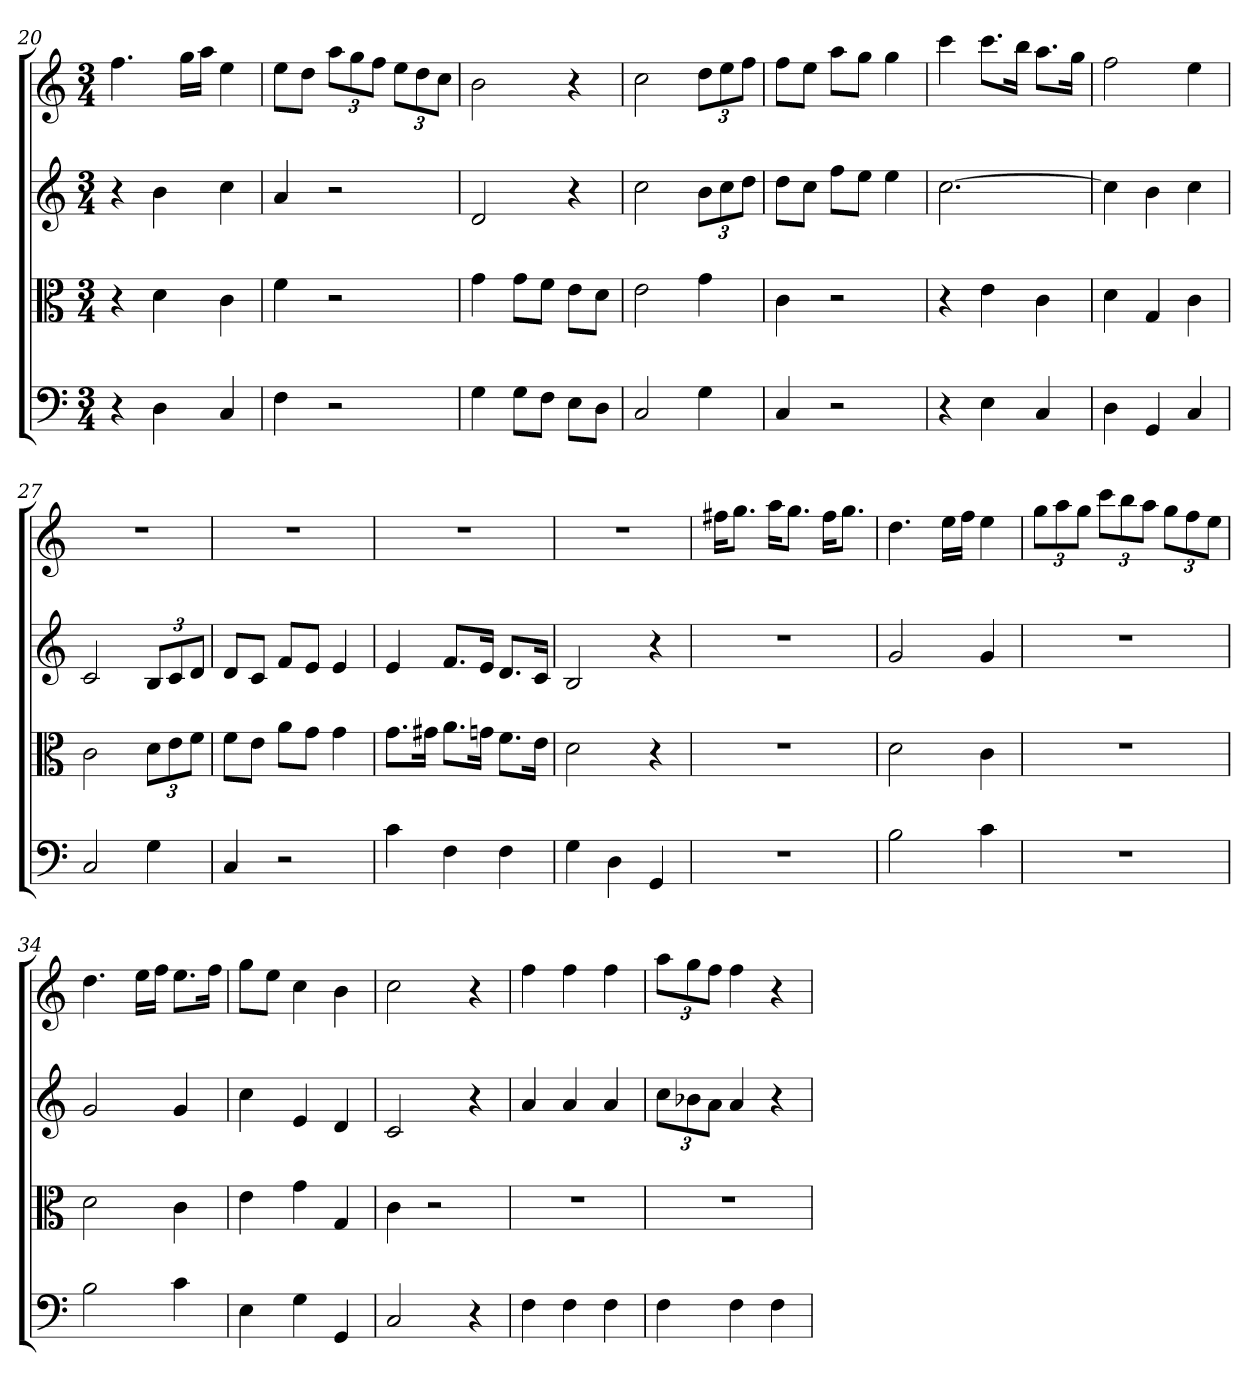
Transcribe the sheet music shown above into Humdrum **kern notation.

**kern	**kern	**kern	**kern
*part4	*part3	*part2	*part1
*staff4	*staff3	*staff2	*staff1
*clefF4	*clefC3	*	*
*k[]	*k[]	*k[]	*k[]
*C:	*C:	*C:	*C:
*M3/4	*M3/4	*M3/4	*M3/4
=20	=20	=20	=20
4r	4r	4r	4.ff
4D	4d	4b	.
.	.	.	16ggLL
.	.	.	16aaJJ
4C	4c	4cc	4ee
=21	=21	=21	=21
4F	4f	4a	8eeL
.	.	.	8ddJ
2r	2r	2r	12aaL
.	.	.	12gg
.	.	.	12ffJ
.	.	.	12eeL
.	.	.	12dd
.	.	.	12ccJ
=22	=22	=22	=22
4G	4g	2d	2b
8G\L	8g\L	.	.
8F\J	8f\J	.	.
8E\L	8e\L	4r	4r
8D\J	8d\J	.	.
=23	=23	=23	=23
2C	2e	2cc	2cc
4G	4g	12bL	12ddL
.	.	12cc	12ee
.	.	12ddJ	12ffJ
=24	=24	=24	=24
4C	4c	8ddL	8ffL
.	.	8ccJ	8eeJ
2r	2r	8ffL	8aaL
.	.	8eeJ	8ggJ
.	.	4ee	4gg
=25	=25	=25	=25
4r	4r	[2.cc	4ccc
4E	4e	.	8.cccL
.	.	.	16bbJk
4C	4c	.	8.aaL
.	.	.	16ggJk
=26	=26	=26	=26
4D	4d	4cc]	2ff
4GG	4G	4b	.
4C	4c	4cc	4ee
=27	=27	=27	=27
2C	2c	2c	2.r
4G	12d\L	12BL	.
.	12e\	12c	.
.	12f\J	12dJ	.
=28	=28	=28	=28
4C	8f\L	8dL	2.r
.	8e\J	8cJ	.
2r	8a\L	8fL	.
.	8g\J	8eJ	.
.	4g	4e	.
=29	=29	=29	=29
4c	8.g\L	4e	2.r
.	16g#X\Jk	.	.
4F	8.a\L	8.fL	.
.	16gn\Jk	16eJk	.
4F	8.f\L	8.dL	.
.	16e\Jk	16cJk	.
=30	=30	=30	=30
4G	2d	2B	2.r
4D	.	.	.
4GG	4r	4r	.
=31	=31	=31	=31
2.r	2.r	2.r	16ff#XKL
.	.	.	8.ggJ
.	.	.	16aaKL
.	.	.	8.ggJ
.	.	.	16ff#KL
.	.	.	8.ggJ
=32	=32	=32	=32
2B	2d	2g	4.dd
.	.	.	16eeLL
.	.	.	16ffJJ
4c	4c	4g	4ee
=33	=33	=33	=33
2.r	2.r	2.r	12ggL
.	.	.	12aa
.	.	.	12ggJ
.	.	.	12cccL
.	.	.	12bb
.	.	.	12aaJ
.	.	.	12ggL
.	.	.	12ff
.	.	.	12eeJ
=34	=34	=34	=34
2B	2d	2g	4.dd
.	.	.	16eeLL
.	.	.	16ffJJ
4c	4c	4g	8.eeL
.	.	.	16ffJk
=35	=35	=35	=35
4E	4e	4cc	8ggL
.	.	.	8eeJ
4G	4g	4e	4cc
4GG	4G	4d	4b
=36	=36	=36	=36
2C	4c	2c	2cc
.	2r	.	.
4r	.	4r	4r
=37	=37	=37	=37
4F	2.r	4a	4ff
4F	.	4a	4ff
4F	.	4a	4ff
=38	=38	=38	=38
4F	2.r	12ccL	12aaL
.	.	12b-X	12gg
.	.	12aJ	12ffJ
4F	.	4a	4ff
4F	.	4r	4r
=	=	=	=
*-	*-	*-	*-
